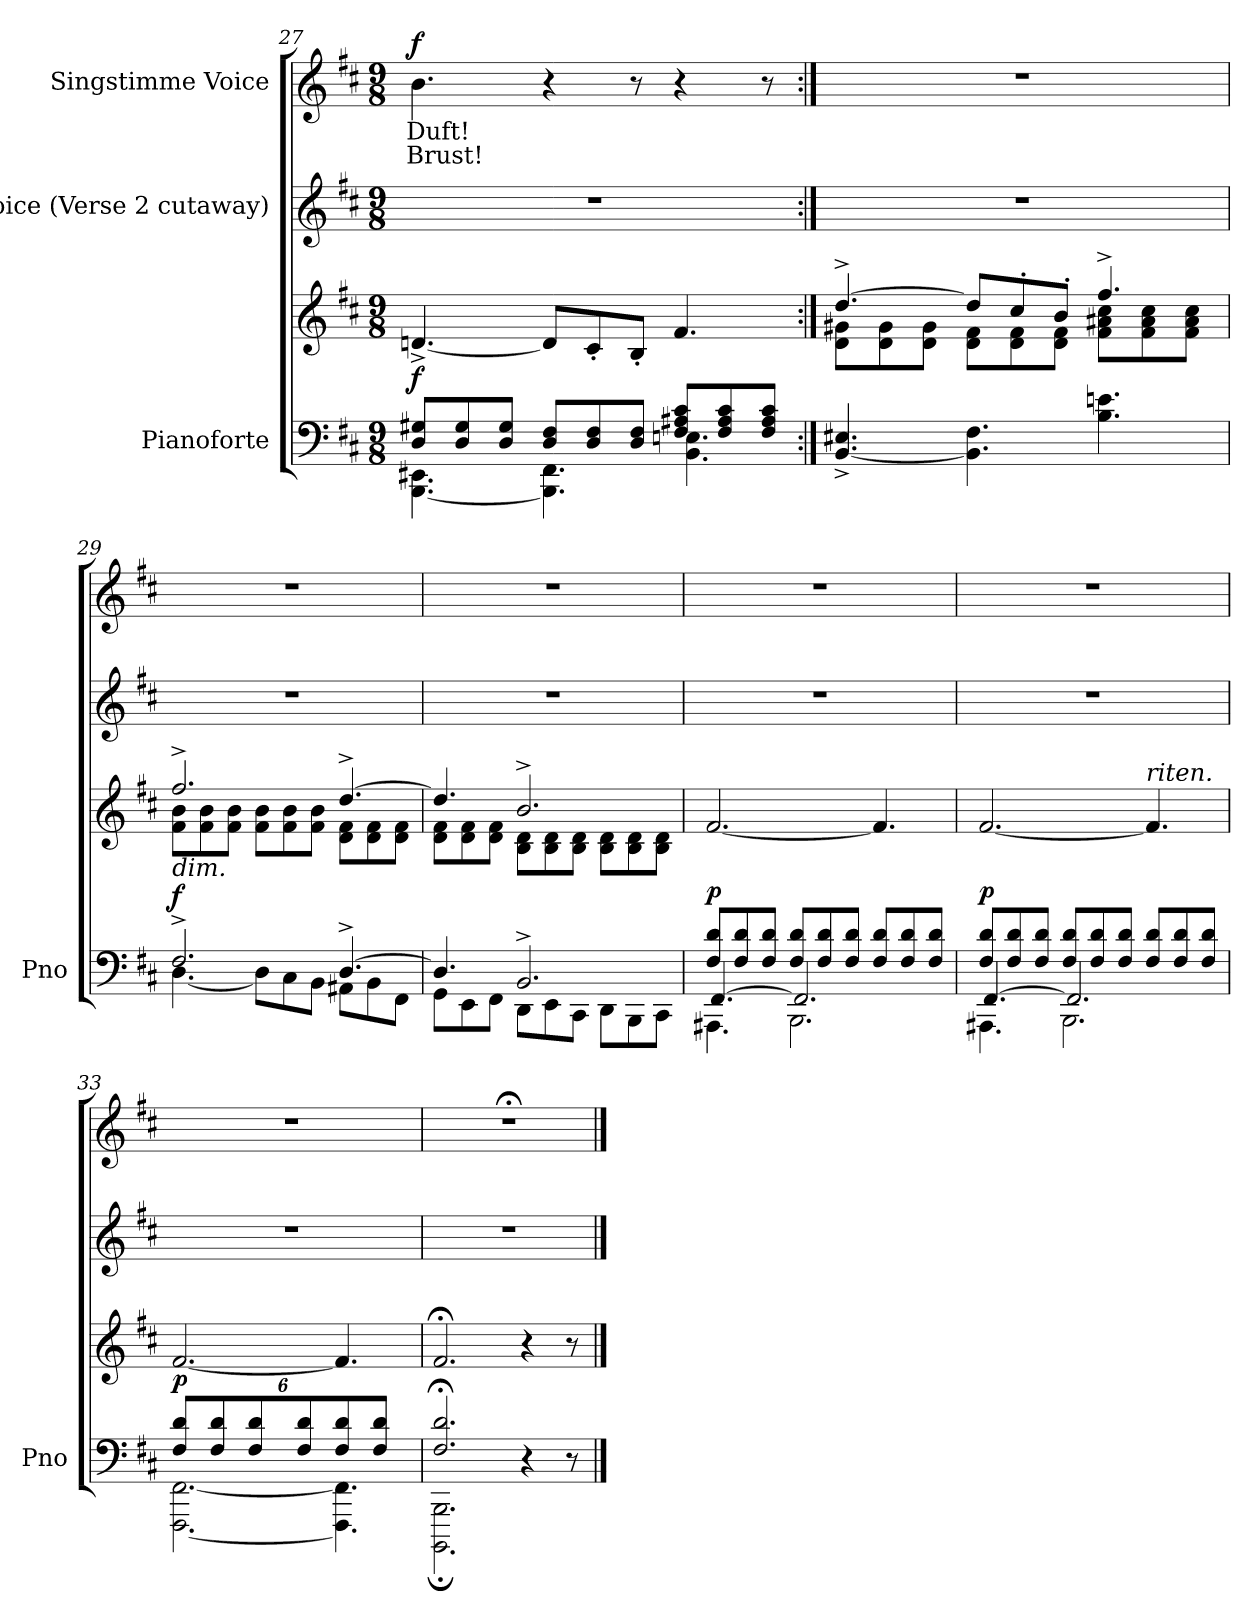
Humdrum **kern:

**kern	**kern	**dynam	**kern	**kern	**text	**text	**dynam
*part3	*part3	*part3	*part2	*part1	*part1	*part1	*part1
*staff4	*staff3	*staff3/4	*staff2	*staff1	*staff1	*staff1	*staff1
*I"Pianoforte	*	*	*I"Voice (Verse 2 cutaway)	*I"Singstimme Voice	*	*	*
*I'Pno	*	*	*	*	*	*	*
*clefF4	*clefG2	*	*clefG2	*clefG2	*	*	*
*k[f#c#]	*k[f#c#]	*	*k[f#c#]	*k[f#c#]	*	*	*
*M9/8	*M9/8	*	*M9/8	*M9/8	*	*	*
=27	=27	=27	=27	=27	=27	=27	=27
*^	*	*	*	*	*	*	*
!	!	!	!LO:DY:a=2	!	!	!LO:LY:b	!LO:LY:b	!LO:DY:a
8D/ 8G#X/L	[4.BBB\ 4.EE#X\	[4.dn^/	f	8%9r	4.b\	Duft!	Brust!	f
8D/ 8G#/	.	.	.	.	.	.	.	.
8D/ 8G#/J	.	.	.	.	.	.	.	.
8D/ 8F#/L	4.BBB\] 4.FF#\	8d/L]	.	.	4r	.	.	.
8D/ 8F#/	.	8c#'/	.	.	.	.	.	.
8D/ 8F#/J	.	8B'/J	.	.	8r	.	.	.
8F#/ 8A#X/ 8c#/L	4.BB\ 4.En\	4.f#/	.	.	4r	.	.	.
8F#/ 8A#/ 8c#/	.	.	.	.	.	.	.	.
8F#/ 8A#/ 8c#/J	.	.	.	.	8r	.	.	.
*v	*v	*	*	*	*	*	*	*
!!LO:LB:g=z
=28:|!	=28:|!	=28:|!	=28:|!	=28:|!	=28:|!	=28:|!	=28:|!
*	*^	*	*	*	*	*	*
[4.BB/^ 4.E#X/^	[4.dd^/	8d\ 8g#X\L	.	8%9r	8%9r	.	.	.
.	.	8d\ 8g#\	.	.	.	.	.	.
.	.	8d\ 8g#\J	.	.	.	.	.	.
4.BB\] 4.F#\	8dd/L]	8d\ 8f#\L	.	.	.	.	.	.
.	8cc#'/	8d\ 8f#\	.	.	.	.	.	.
.	8b'/J	8d\ 8f#\J	.	.	.	.	.	.
4.B\ 4.en\	4.ff#^/	8f#\ 8a#X\ 8cc#\L	.	.	.	.	.	.
.	.	8f#\ 8a#\ 8cc#\	.	.	.	.	.	.
.	.	8f#\ 8a#\ 8cc#\J	.	.	.	.	.	.
=29	=29	=29	=29	=29	=29	=29	=29	=29
*^	*	*	*	*	*	*	*	*
!LO:TX:a:i:t=dim.	!	!	!	!	!	!	!	!	!
!	!	!	!	!LO:DY:a=2	!	!	!	!	!
2.F#^/	[4.D\	2.ff#^/	8f#\ 8b\L	f	8%9r	8%9r	.	.	.
.	.	.	8f#\ 8b\	.	.	.	.	.	.
.	.	.	8f#\ 8b\J	.	.	.	.	.	.
.	8D\L]	.	8f#\ 8b\L	.	.	.	.	.	.
.	8C#\	.	8f#\ 8b\	.	.	.	.	.	.
.	8BB\J	.	8f#\ 8b\J	.	.	.	.	.	.
[4.D^/	8AA#X\L	[4.dd^/	8d\ 8f#\L	.	.	.	.	.	.
.	8BB\	.	8d\ 8f#\	.	.	.	.	.	.
.	8FF#\J	.	8d\ 8f#\J	.	.	.	.	.	.
=30	=30	=30	=30	=30	=30	=30	=30	=30	=30
4.D/]	8GG\L	4.dd/]	8d\ 8f#\L	.	8%9r	8%9r	.	.	.
.	8EE\	.	8d\ 8f#\	.	.	.	.	.	.
.	8FF#\J	.	8d\ 8f#\J	.	.	.	.	.	.
2.BB^/	8DD\L	2.b^/	8B\ 8d\L	.	.	.	.	.	.
.	8EE\	.	8B\ 8d\	.	.	.	.	.	.
.	8CC#\J	.	8B\ 8d\J	.	.	.	.	.	.
.	8DD\L	.	8B\ 8d\L	.	.	.	.	.	.
.	8BBB\	.	8B\ 8d\	.	.	.	.	.	.
.	8CC#\J	.	8B\ 8d\J	.	.	.	.	.	.
!!LO:LB:g=z
=31	=31	=31	=31	=31	=31	=31	=31	=31	=31
*	*^	*	*	*	*	*	*	*	*
!	!	!	!	!	!LO:DY:a=2	!	!	!	!	!
*	*	*	*v	*v	*	*	*	*	*	*
8F#/ 8d/L	4.AAA#X\	[4.FF#/	[2.f#/	p	8%9r	8%9r	.	.	.
8F#/ 8d/	.	.	.	.	.	.	.	.	.
8F#/ 8d/J	.	.	.	.	.	.	.	.	.
8F#/ 8d/L	2.BBB\	2.FF#/]	.	.	.	.	.	.	.
8F#/ 8d/	.	.	.	.	.	.	.	.	.
8F#/ 8d/J	.	.	.	.	.	.	.	.	.
8F#/ 8d/L	.	.	4.f#/]	.	.	.	.	.	.
8F#/ 8d/	.	.	.	.	.	.	.	.	.
8F#/ 8d/J	.	.	.	.	.	.	.	.	.
=32	=32	=32	=32	=32	=32	=32	=32	=32	=32
!	!	!	!	!LO:DY:a=2	!	!	!	!	!
*	*	*	*	*	*	*^	*	*	*
8F#/ 8d/L	4.AAA#X\	[4.FF#/	[2.f#/	p	8%9r	8%9r	2.ryy	.	.	.
8F#/ 8d/	.	.	.	.	.	.	.	.	.	.
8F#/ 8d/J	.	.	.	.	.	.	.	.	.	.
8F#/ 8d/L	2.BBB\	2.FF#/]	.	.	.	.	.	.	.	.
8F#/ 8d/	.	.	.	.	.	.	.	.	.	.
8F#/ 8d/J	.	.	.	.	.	.	.	.	.	.
*	*	*	*	*	*	*MM126	*	*	*	*
!	!	!	!LO:TX:a:i:t=riten.	!	!	!	!	!	!	!
8F#/ 8d/L	.	.	4.f#/]	.	.	.	4.ryy	.	.	.
8F#/ 8d/	.	.	.	.	.	.	.	.	.	.
8F#/ 8d/J	.	.	.	.	.	.	.	.	.	.
*v	*v	*v	*	*	*	*	*	*	*	*
=33	=33	=33	=33	=33	=33	=33	=33	=33
*Xbrackettup	*	*	*	*	*	*	*	*
*	*	*	*	*MM120	*	*	*	*
*^	*	*	*	*	*	*	*	*
!	!	!	!LO:DY:a=2	!	!	!	!	!	!
16%3F#/ 16%3d/L	[2.FFF#\ [2.FF#\	[2.f#/	p	8%9r	8%9r	2ryy	.	.	.
16%3F#/ 16%3d/	.	.	.	.	.	.	.	.	.
16%3F#/ 16%3d/	.	.	.	.	.	.	.	.	.
.	.	.	.	.	.	16ryy	.	.	.
*	*	*	*	*	*MM117	*	*	*	*
16%3F#/ 16%3d/	.	.	.	.	.	2ryy	.	.	.
16%3F#/ 16%3d/	4.FFF#\] 4.FF#\]	4.f#/]	.	.	.	.	.	.	.
16%3F#/ 16%3d/J	.	.	.	.	.	.	.	.	.
.	.	.	.	.	.	16ryy	.	.	.
*	*	*	*	*	*v	*v	*	*	*
=34	=34	=34	=34	=34	=34	=34	=34	=34
2.F#/;< 2.d/;<	2.BBBB\; 2.BBB\;	2.f#;</	.	8%9r	8%9r;<	.	.	.
4r	4.ryy	4r	.	.	.	.	.	.
8r	.	8r	.	.	.	.	.	.
*v	*v	*	*	*	*	*	*	*
==	==	==	==	==	==	==	==
*-	*-	*-	*-	*-	*-	*-	*-
